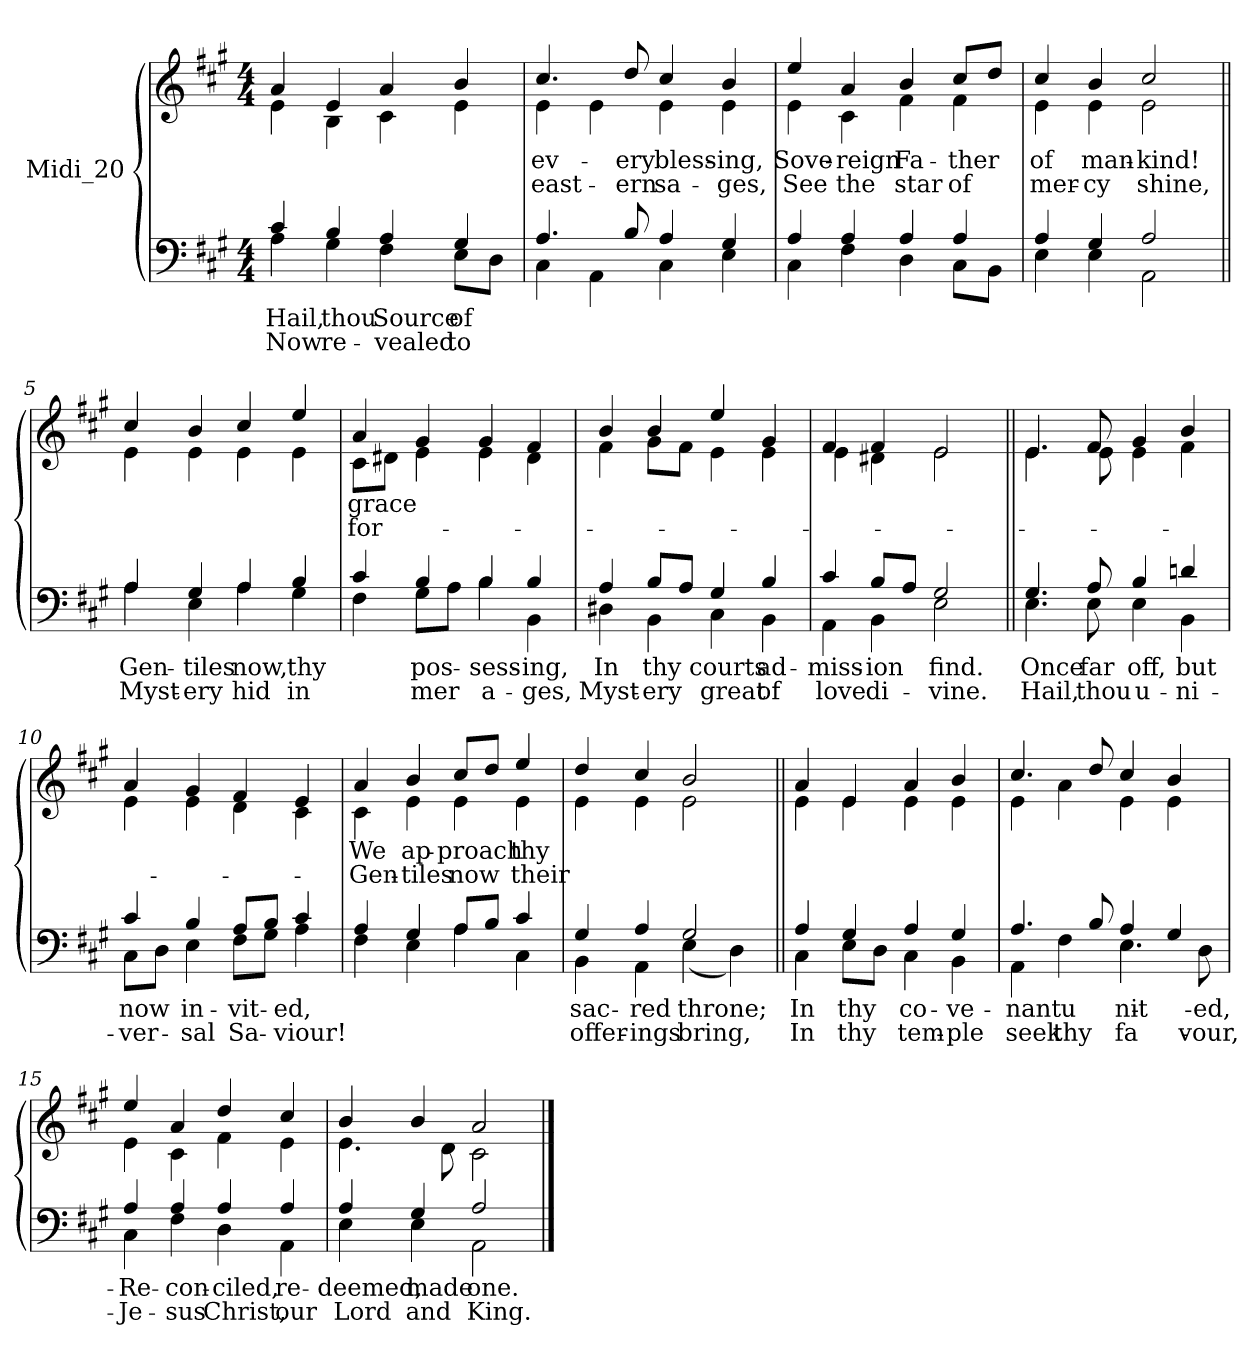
**kern	**text	**text	**kern	**text	**text
*part2	*part2	*part2	*part1	*part1	*part1
*staff2	*staff2	*staff2	*staff1	*staff1	*staff1
*I"Midi_20	*	*	*I"Midi_20	*	*
*clefF4	*	*	*clefG2	*	*
*k[f#c#g#]	*	*	*k[f#c#g#]	*	*
*A:	*	*	*A:	*	*
*M4/4	*	*	*M4/4	*	*
=1	=1	=1	=1	=1	=1
*^	*	*	*	*	*
!	!	!	!	!LO:TX:a:t=Rex gloriae (87. 87. D.)	!	!
!	!	!	!	!LO:TX:a:cj:t=Henry Smart\n(1813-1879)	!	!
!	!	!	!	!LO:TX:a:cj:t=Basil Woodd\n(1760-1831)	!	!
!	!	!	!	!LO:TX:a:cj:t=Hail, thou Source of every blessing	!	!
!	!	!LO:LY:a	!LO:LY:a	!	!	!
*	*	*	*	*^	*	*
4c#/	4A\	Hail,	Now	4a/	4e\	.	.
!	!	!LO:LY:a	!LO:LY:a	!	!	!	!
4B/	4G#\	thou	re-	4e/	4B\	.	.
!	!	!LO:LY:a	!LO:LY:a	!	!	!	!
4A/	4F#\	-Source	vealed	4a/	4c#\	.	.
!	!	!LO:LY:a	!LO:LY:a	!	!	!	!
4G#/	8E\L	of	to	4b/	4e\	.	.
.	8D\J	.	.	.	.	.	.
=2	=2	=2	=2	=2	=2	=2	=2
!	!	!	!	!	!	!LO:LY:b	!LO:LY:b
4.A/	4C#\	.	.	4.cc#/	4e\	ev-	-east-
.	4AA\	.	.	.	4e\	.	.
!	!	!	!	!	!	!LO:LY:b	!LO:LY:b
8B/	.	.	.	8dd/	.	-ery	ern
!	!	!	!	!	!	!LO:LY:b	!LO:LY:b
4A/	4C#\	.	.	4cc#/	4e\	bless-	-sa-
!	!	!	!	!	!	!LO:LY:b	!LO:LY:b
4G#/	4E\	.	.	4b/	4e\	-ing,	ges,
=3	=3	=3	=3	=3	=3	=3	=3
!	!	!	!	!	!	!LO:LY:b	!LO:LY:b
4A/	4C#\	.	.	4ee/	4e\	Sove-	-See
!	!	!	!	!	!	!LO:LY:b	!LO:LY:b
4A/	4F#\	.	.	4a/	4c#\	reign	the
!	!	!	!	!	!	!LO:LY:b	!LO:LY:b
4A/	4D\	.	.	4b/	4f#\	Fa-	-star
!	!	!	!	!	!	!LO:LY:b	!LO:LY:b
4A/	8C#\L	.	.	8cc#/L	4f#\	ther	of
.	8BB\J	.	.	8dd/J	.	.	.
=4	=4	=4	=4	=4	=4	=4	=4
!	!	!	!	!	!	!LO:LY:b	!LO:LY:b
4A/	4E\	.	.	4cc#/	4e\	of	mer-
!	!	!	!	!	!	!LO:LY:b	!LO:LY:b
4G#/	4E\	.	.	4b/	4e\	-man-	-cy
!	!	!	!	!	!	!LO:LY:b	!LO:LY:b
2A/	2AA\	.	.	2cc#/	2e\	kind!	shine,
!!LO:LB:g=z	!!
=5||	=5||	=5||	=5||	=5||	=5||	=5||	=5||
!	!	!LO:LY:a	!LO:LY:a	!	!	!	!
4A/	4A\	Gen-	-Myst-	4cc#/	4e\	.	.
!	!	!LO:LY:a	!LO:LY:a	!	!	!	!
4G#/	4E\	-tiles	ery	4b/	4e\	.	.
!	!	!LO:LY:a	!LO:LY:a	!	!	!	!
4A/	4A\	now,	hid	4cc#/	4e\	.	.
!	!	!LO:LY:a	!LO:LY:a	!	!	!	!
4B/	4G#\	thy	in	4ee/	4e\	.	.
=6	=6	=6	=6	=6	=6	=6	=6
!	!	!	!	!	!	!LO:LY:b	!LO:LY:b
4c#/	4F#\	.	.	4a/	8c#\L	grace	for-
.	.	.	.	.	8d#X\J	.	.
!	!	!LO:LY:a	!LO:LY:a	!	!	!	!
4B/	8G#\L	pos-	mer	4g#/	4e\	.	.
.	8A\J	.	.	.	.	.	.
!	!	!LO:LY:a	!LO:LY:a	!	!	!	!
4B/	4B\	sess-	-a-	4g#/	4e\	.	.
!	!	!LO:LY:a	!LO:LY:a	!	!	!	!
4B/	4BB\	-ing,	ges,	4f#/	4d#\	.	.
=7	=7	=7	=7	=7	=7	=7	=7
!	!	!LO:LY:a	!LO:LY:a	!	!	!	!
4A/	4D#X\	In	Myst-	4b/	4f#\	.	.
!	!	!LO:LY:a	!LO:LY:a	!	!	!	!
8B/L	4BB\	-thy	ery	4b/	8g#\L	.	.
8A/J	.	.	.	.	8f#\J	.	.
!	!	!LO:LY:a	!LO:LY:a	!	!	!	!
4G#/	4C#\	courts	great	4ee/	4e\	.	.
!	!	!LO:LY:a	!LO:LY:a	!	!	!	!
4B/	4BB\	ad-	-of	4g#/	4e\	.	.
=8	=8	=8	=8	=8	=8	=8	=8
!	!	!LO:LY:a	!LO:LY:a	!	!	!	!
4c#/	4AA\	miss-	-love	4f#/	4e\	.	.
!	!	!LO:LY:a	!LO:LY:a	!	!	!	!
8B/L	4BB\	ion	di-	4f#/	4d#X\	.	.
8A/J	.	.	.	.	.	.	.
!	!	!LO:LY:a	!LO:LY:a	!	!	!	!
2G#/	2E\	find.	vine.	2e/	2e\	.	.
!!LO:LB:g=z	!!
=9||	=9||	=9||	=9||	=9||	=9||	=9||	=9||
!	!	!LO:LY:a	!LO:LY:a	!	!	!	!
4.G#/	4.E\	Once	Hail,	4.e/	4.e\	.	.
!	!	!LO:LY:a	!LO:LY:a	!	!	!	!
8A/	8E\	far	thou	8f#/	8e\	.	.
!	!	!LO:LY:a	!LO:LY:a	!	!	!	!
4B/	4E\	off,	u-	4g#/	4e\	.	.
!	!	!LO:LY:a	!LO:LY:a	!	!	!	!
4dn/	4BB\	-but	ni-	4b/	4f#\	.	.
=10	=10	=10	=10	=10	=10	=10	=10
!	!	!LO:LY:a	!LO:LY:a	!	!	!	!
4c#/	8C#\L	-now	ver-	4a/	4e\	.	.
.	8D\J	.	.	.	.	.	.
!	!	!LO:LY:a	!LO:LY:a	!	!	!	!
4B/	4E\	-in-	-sal	4g#/	4e\	.	.
!	!	!LO:LY:a	!LO:LY:a	!	!	!	!
8A/L	8F#\L	vit-	Sa-	4f#/	4d\	.	.
8B/J	8G#\J	.	.	.	.	.	.
!	!	!LO:LY:a	!LO:LY:a	!	!	!	!
4c#/	4A\	ed,	viour!	4e/	4c#\	.	.
=11	=11	=11	=11	=11	=11	=11	=11
!	!	!	!	!	!	!LO:LY:b	!LO:LY:b
4A/	4F#\	.	.	4a/	4c#\	We	Gen-
!	!	!	!	!	!	!LO:LY:b	!LO:LY:b
4G#/	4E\	.	.	4b/	4e\	-ap-	-tiles
!	!	!	!	!	!	!LO:LY:b	!LO:LY:b
8A/L	4A\	.	.	8cc#/L	4e\	proach	now
8B/J	.	.	.	8dd/J	.	.	.
!	!	!	!	!	!	!LO:LY:b	!LO:LY:b
4c#/	4C#\	.	.	4ee/	4e\	thy	their
=12	=12	=12	=12	=12	=12	=12	=12
!	!	!LO:LY:a	!LO:LY:a	!	!	!	!
4G#/	4BB\	sac-	-offer-	4dd/	4e\	.	.
!	!	!LO:LY:a	!LO:LY:a	!	!	!	!
4A/	4AA\	-red	ings	4cc#/	4e\	.	.
!	!	!LO:LY:a	!LO:LY:a	!	!	!	!
2G#/	(<4E\	throne;	bring,	2b/	2e\	.	.
.	4D\)	.	.	.	.	.	.
!!LO:LB:g=z	!!
=13||	=13||	=13||	=13||	=13||	=13||	=13||	=13||
!	!	!LO:LY:a	!LO:LY:a	!	!	!	!
4A/	4C#\	In	In	4a/	4e\	.	.
!	!	!LO:LY:a	!LO:LY:a	!	!	!	!
4G#/	8E\L	thy	thy	4e/	4e\	.	.
.	8D\J	.	.	.	.	.	.
!	!	!LO:LY:a	!LO:LY:a	!	!	!	!
4A/	4C#\	co-	-tem-	4a/	4e\	.	.
!	!	!LO:LY:a	!LO:LY:a	!	!	!	!
4G#/	4BB\	-ve-	-ple	4b/	4e\	.	.
=14	=14	=14	=14	=14	=14	=14	=14
!	!	!LO:LY:a	!LO:LY:a	!	!	!	!
4.A/	4AA\	nant	seek	4.cc#/	4e\	.	.
!	!	!LO:LY:a	!LO:LY:a	!	!	!	!
.	4F#\	u-	-thy	.	4a\	.	.
8B/	.	.	.	8dd/	.	.	.
!	!	!LO:LY:a	!LO:LY:a	!	!	!	!
4A/	4.E\	nit-	-fa-	4cc#/	4e\	.	.
4G#/	.	.	.	4b/	4e\	.	.
!	!	!LO:LY:a	!LO:LY:a	!	!	!	!
.	8D\	-ed,	vour,	.	.	.	.
=15	=15	=15	=15	=15	=15	=15	=15
!	!	!LO:LY:a	!LO:LY:a	!	!	!	!
4A/	4C#\	Re-	-Je-	4ee/	4e\	.	.
!	!	!LO:LY:a	!LO:LY:a	!	!	!	!
4A/	4F#\	-con-	-sus	4a/	4c#\	.	.
!	!	!LO:LY:a	!LO:LY:a	!	!	!	!
4A/	4D\	ciled,	Christ,	4dd/	4f#\	.	.
!	!	!LO:LY:a	!LO:LY:a	!	!	!	!
4A/	4AA\	re-	-our	4cc#/	4e\	.	.
=16	=16	=16	=16	=16	=16	=16	=16
!	!	!LO:LY:a	!LO:LY:a	!	!	!	!
4A/	4E\	deemed,	Lord	4b/	4.e\	.	.
!	!	!LO:LY:a	!LO:LY:a	!	!	!	!
4G#/	4E\	made	and	4b/	.	.	.
.	.	.	.	.	8d\	.	.
!	!	!LO:LY:a	!LO:LY:a	!	!	!	!
2A/	2AA\	one.	King.	2a/	2c#\	.	.
*v	*v	*	*	*	*	*	*
*	*	*	*v	*v	*	*
==	==	==	==	==	==
*-	*-	*-	*-	*-	*-
